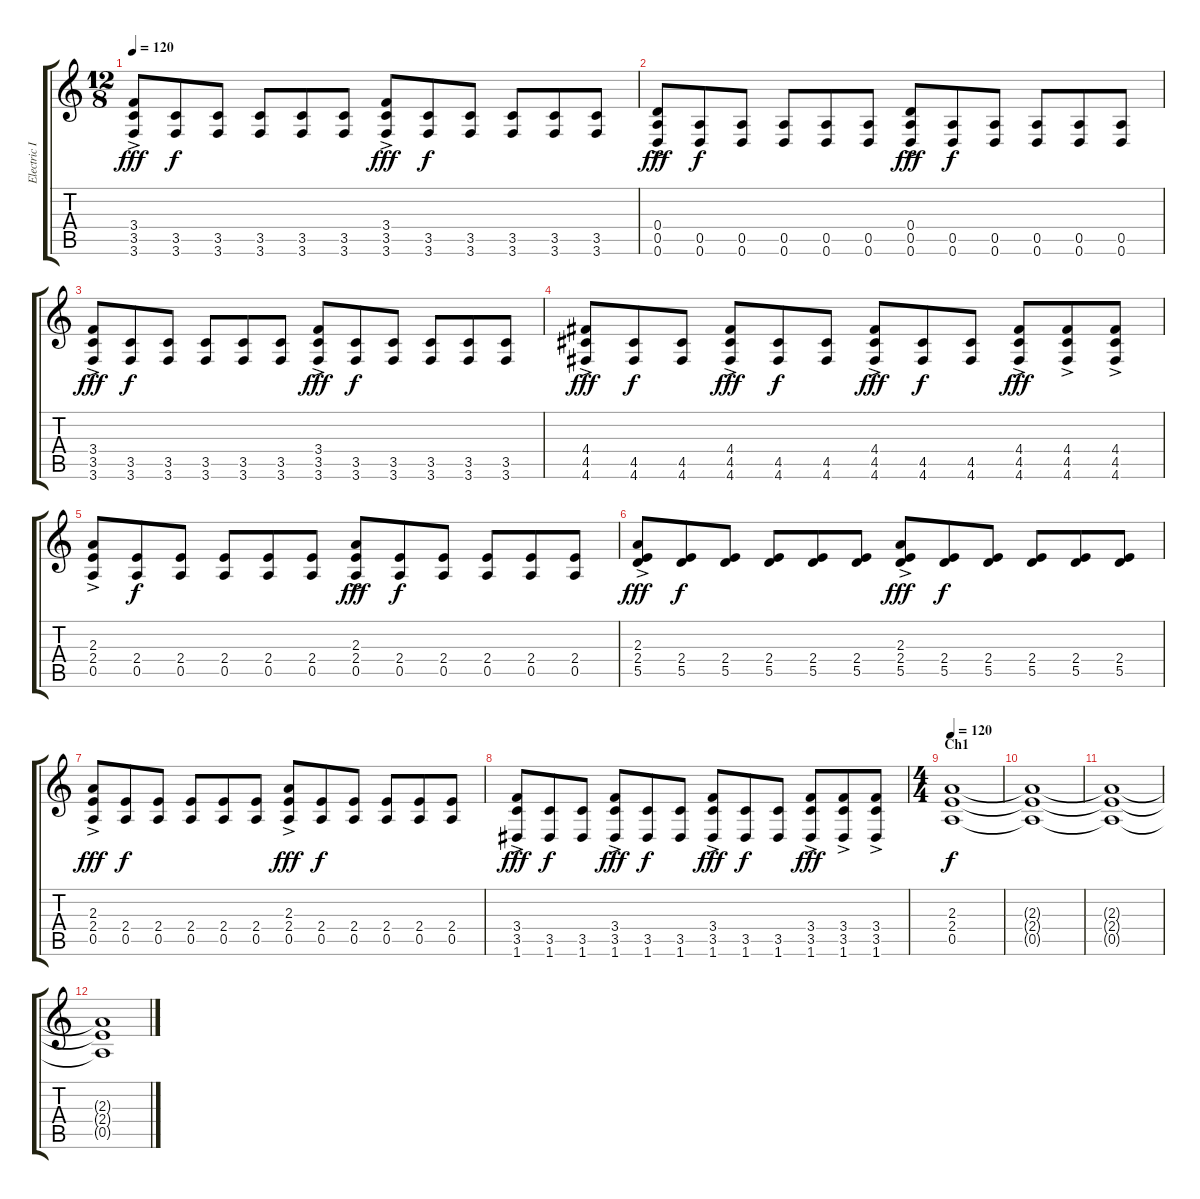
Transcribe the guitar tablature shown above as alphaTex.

\track ("Electric I" "Electric I") {instrument distortionguitar}
\staff {score tabs}
\tuning (E4 B3 G3 D3 A2 D2) {hide}
\ts (12 8)
\tempo 120
\clef g2
\ks c
(3.4{ac} 3.5 3.6).8{dy fff} (3.5 3.6).8{dy f} (3.5 3.6).8 (3.5 3.6).8 (3.5 3.6).8 (3.5 3.6).8 (3.4{ac} 3.5 3.6).8{dy fff} (3.5 3.6).8{dy f} (3.5 3.6).8 (3.5 3.6).8 (3.5 3.6).8 (3.5 3.6).8 |
(0.4{ac} 0.5 0.6).8{dy fff} (0.5 0.6).8{dy f} (0.5 0.6).8 (0.5 0.6).8 (0.5 0.6).8 (0.5 0.6).8 (0.4{ac} 0.5 0.6).8{dy fff} (0.5 0.6).8{dy f} (0.5 0.6).8 (0.5 0.6).8 (0.5 0.6).8 (0.5 0.6).8 |
(3.4{ac} 3.5 3.6).8{dy fff} (3.5 3.6).8{dy f} (3.5 3.6).8 (3.5 3.6).8 (3.5 3.6).8 (3.5 3.6).8 (3.4{ac} 3.5 3.6).8{dy fff} (3.5 3.6).8{dy f} (3.5 3.6).8 (3.5 3.6).8 (3.5 3.6).8 (3.5 3.6).8 |
(4.4{ac} 4.5 4.6).8{dy fff} (4.5 4.6).8{dy f} (4.5 4.6).8 (4.4{ac} 4.5 4.6).8{dy fff} (4.5 4.6).8{dy f} (4.5 4.6).8 (4.4{ac} 4.5 4.6).8{dy fff} (4.5 4.6).8{dy f} (4.5 4.6).8 (4.4{ac} 4.5 4.6).8{dy fff} (4.4{ac} 4.5 4.6).8 (4.4{ac} 4.5 4.6).8 |
(2.3{ac} 2.4 0.5).8 (2.4 0.5).8{dy f} (2.4 0.5).8 (2.4 0.5).8 (2.4 0.5).8 (2.4 0.5).8 (2.3{ac} 2.4 0.5).8{dy fff} (2.4 0.5).8{dy f} (2.4 0.5).8 (2.4 0.5).8 (2.4 0.5).8 (2.4 0.5).8 |
(2.3{ac} 2.4 5.5).8{dy fff} (2.4 5.5).8{dy f} (2.4 5.5).8 (2.4 5.5).8 (2.4 5.5).8 (2.4 5.5).8 (2.3{ac} 2.4 5.5).8{dy fff} (2.4 5.5).8{dy f} (2.4 5.5).8 (2.4 5.5).8 (2.4 5.5).8 (2.4 5.5).8 |
(2.3{ac} 2.4 0.5).8{dy fff} (2.4 0.5).8{dy f} (2.4 0.5).8 (2.4 0.5).8 (2.4 0.5).8 (2.4 0.5).8 (2.3{ac} 2.4 0.5).8{dy fff} (2.4 0.5).8{dy f} (2.4 0.5).8 (2.4 0.5).8 (2.4 0.5).8 (2.4 0.5).8 |
(3.4{ac} 3.5 1.6).8{dy fff} (3.5 1.6).8{dy f} (3.5 1.6).8 (3.4{ac} 3.5 1.6).8{dy fff} (3.5 1.6).8{dy f} (3.5 1.6).8 (3.4{ac} 3.5 1.6).8{dy fff} (3.5 1.6).8{dy f} (3.5 1.6).8 (3.4{ac} 3.5 1.6).8{dy fff} (3.4{ac} 3.5 1.6).8 (3.4{ac} 3.5 1.6).8 |
\ts (4 4)
\section ("" "Ch1")
\tempo 120
(2.3 2.4 0.5).1{dy f volume 0} |
(2.3{t} 2.4{t} 0.5{t}).1 |
(2.3{t} 2.4{t} 0.5{t}).1 |
(2.3{t} 2.4{t} 0.5{t}).1
